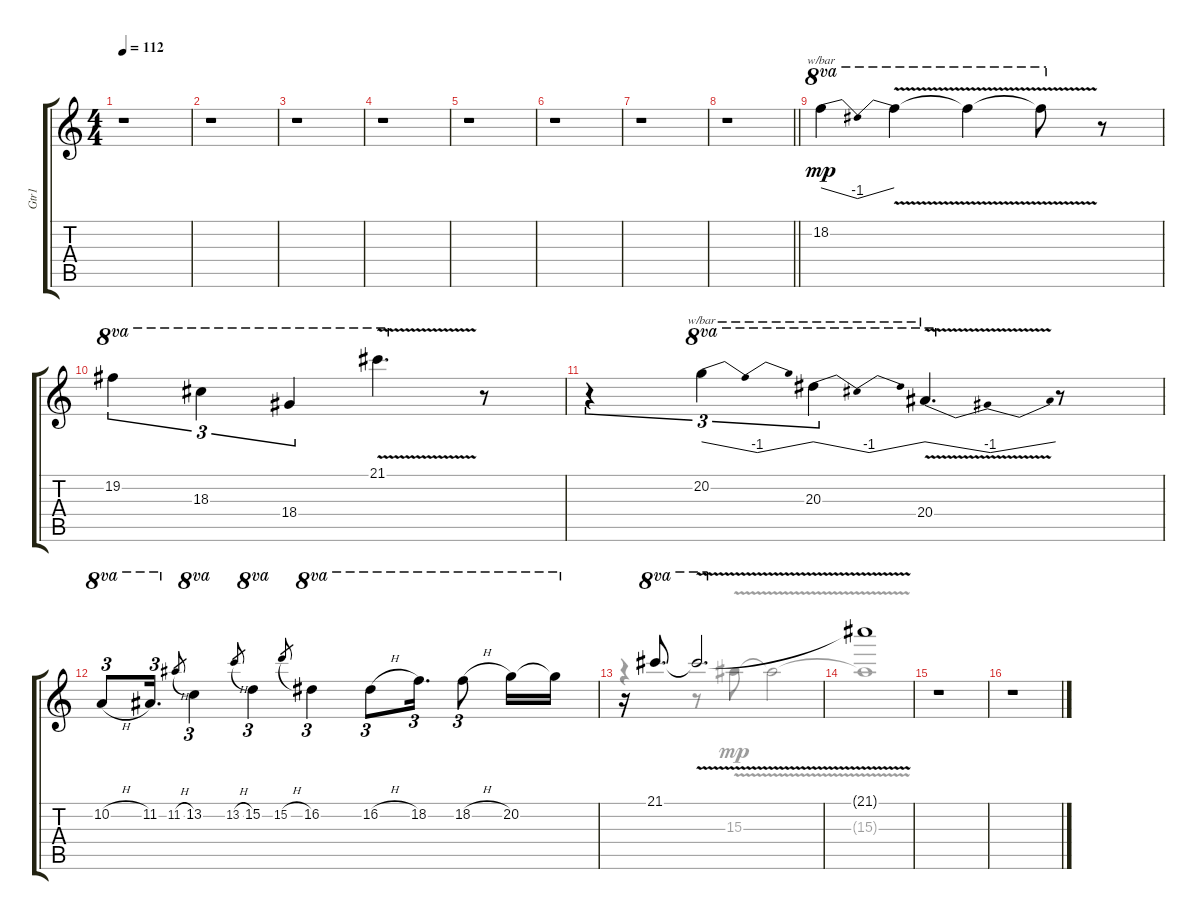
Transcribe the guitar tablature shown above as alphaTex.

\track ("Gtr1" "Gtr1") {instrument distortionguitar}
\staff {score tabs}
\tuning (E4 B3 G3 D3 A2 E2) {hide}
\voice
\ts (4 4)
\tempo 112
\clef g2
\ks c
r.1{dy f} |
r.1 |
r.1 |
r.1 |
r.1 |
r.1 |
r.1 |
\barLineRight lightlight
r.1 |
18.2.4{tbe (dip default 0 0 30 -4 60 0) ot 8va dy mp} 18.2{v t}.4{ot 8va} 18.2{v t}.4{ot 8va} 18.2{v t}.8{ot 8va} r.8 |
19.2.4{tu (3 2) ot 8va} 18.3.4{tu (3 2) ot 8va} 18.4.4{tu (3 2) ot 8va} 21.1{v}.4{d ot 8va} r.8 |
r.4{tu (3 2)} 20.2.4{tu (3 2) tbe (dip default 0 0 30 -4 60 0) ot 8va} 20.3.4{tu (3 2) tbe (dip default 0 0 30 -4 60 0) ot 8va} 20.4{v}.4{d tbe (dip default 0 0 30 -4 60 0) ot 8va} r.8 |
10.2{h}.8{tu (3 2) ot 8va} 11.2.16{d tu (3 2) ot 8va} 11.2{h}.8{gr} 13.2.4{tu (3 2) ot 8va} 13.2{h}.8{gr} 15.2.4{tu (3 2) ot 8va} 15.2{h}.8{gr} 16.2.4{tu (3 2) ot 8va} 16.2{h}.8{tu (3 2) ot 8va} 18.2.16{d tu (3 2) ot 8va} 18.2{h}.8{tu (3 2) ot 8va} 20.2.16{ot 8va} 20.2{t}.16{ot 8va} |
r.16 21.1.8{d ot 8va} 21.1{v t}.2{d ot 8va} |
21.1{v t}.1 |
r.1 |
r.1
\voice
\clef g2
\ottava regular
\simile none
\ks c
|
|
|
|
|
|
|
\barLineRight lightlight
|
|
|
|
|
r.4 r.8 15.3{v}.8 15.3{v t}.2 |
15.3{v t}.1 |
|
